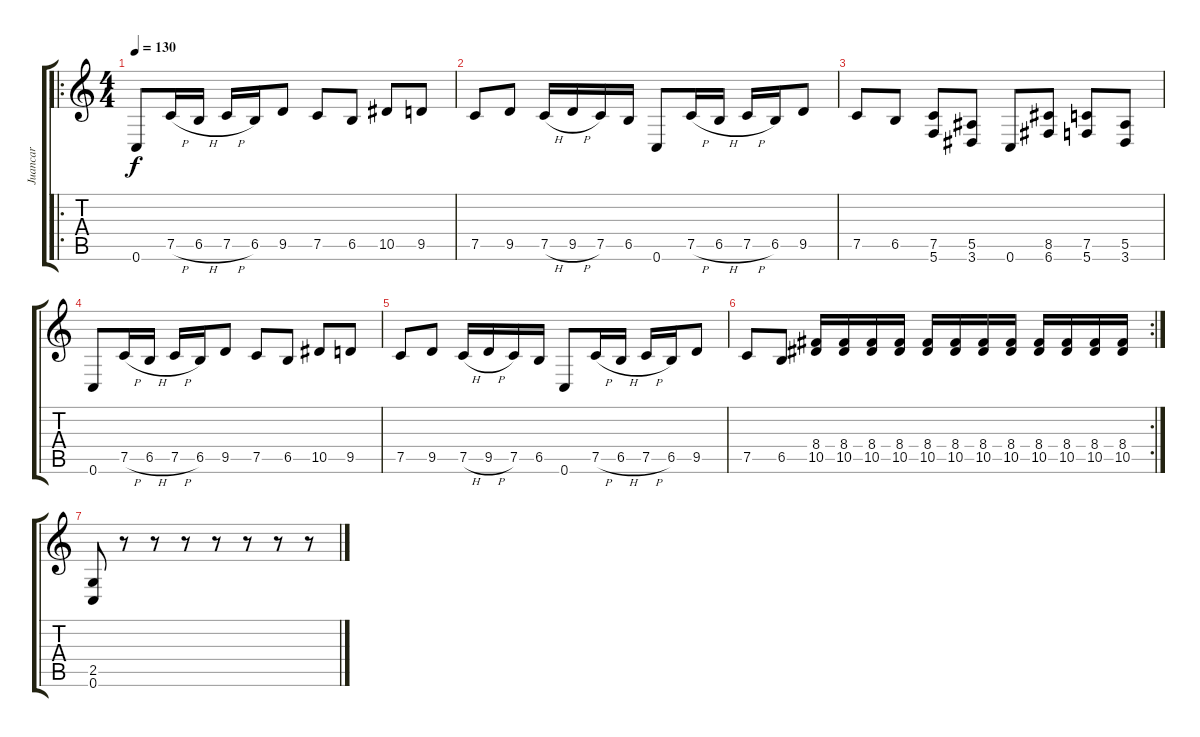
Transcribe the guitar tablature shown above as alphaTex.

\track ("Juancar" "Juancar") {instrument distortionguitar}
\staff {score tabs}
\tuning (C4 G3 Eb3 Bb2 F2 C2) {hide}
\ro
\ts (4 4)
\tempo 130
\clef g2
\ks c
0.6.8{dy f} 7.5{h}.16 6.5{h}.16 7.5{h}.16 6.5.16 9.5.8 7.5.8 6.5.8 10.5.8 9.5.8 |
7.5.8 9.5.8 7.5{h}.16 9.5{h}.16 7.5.16 6.5.16 0.6.8 7.5{h}.16 6.5{h}.16 7.5{h}.16 6.5.16 9.5.8 |
7.5.8 6.5.8 (7.5 5.6).8 (5.5 3.6).8 0.6.8 (8.5 6.6).8 (7.5 5.6).8 (5.5 3.6).8 |
0.6.8 7.5{h}.16 6.5{h}.16 7.5{h}.16 6.5.16 9.5.8 7.5.8 6.5.8 10.5.8 9.5.8 |
7.5.8 9.5.8 7.5{h}.16 9.5{h}.16 7.5.16 6.5.16 0.6.8 7.5{h}.16 6.5{h}.16 7.5{h}.16 6.5.16 9.5.8 |
\rc 2
7.5.8 6.5.8 (8.4 10.5).16 (8.4 10.5).16 (8.4 10.5).16 (8.4 10.5).16 (8.4 10.5).16 (8.4 10.5).16 (8.4 10.5).16 (8.4 10.5).16 (8.4 10.5).16 (8.4 10.5).16 (8.4 10.5).16 (8.4 10.5).16 |
(2.5 0.6).8 r.8 r.8 r.8 r.8 r.8 r.8 r.8
